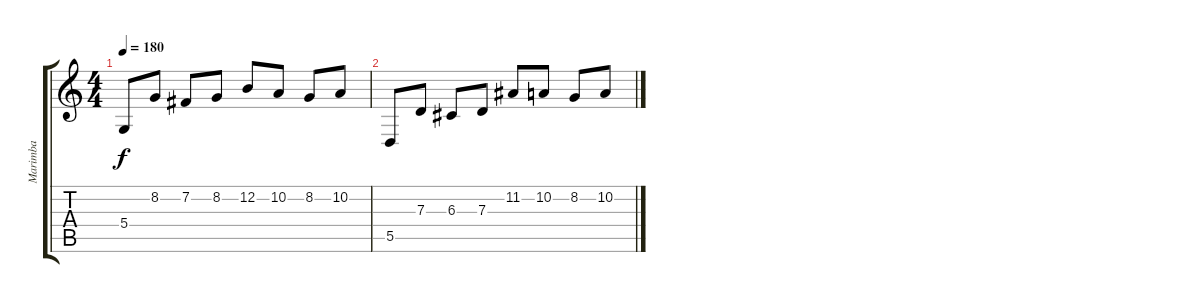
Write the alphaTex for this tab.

\track ("Marimba" "Marimba") {instrument marimba}
\staff {score tabs}
\tuning (E4 B3 G3 D3 A2 E2) {hide}
\ts (4 4)
\tempo 180
\clef g2
\ks c
5.4.8{dy f} 8.2.8 7.2.8 8.2.8 12.2.8 10.2.8 8.2.8 10.2.8 |
5.5.8 7.3.8 6.3.8 7.3.8 11.2.8 10.2.8 8.2.8 10.2.8
